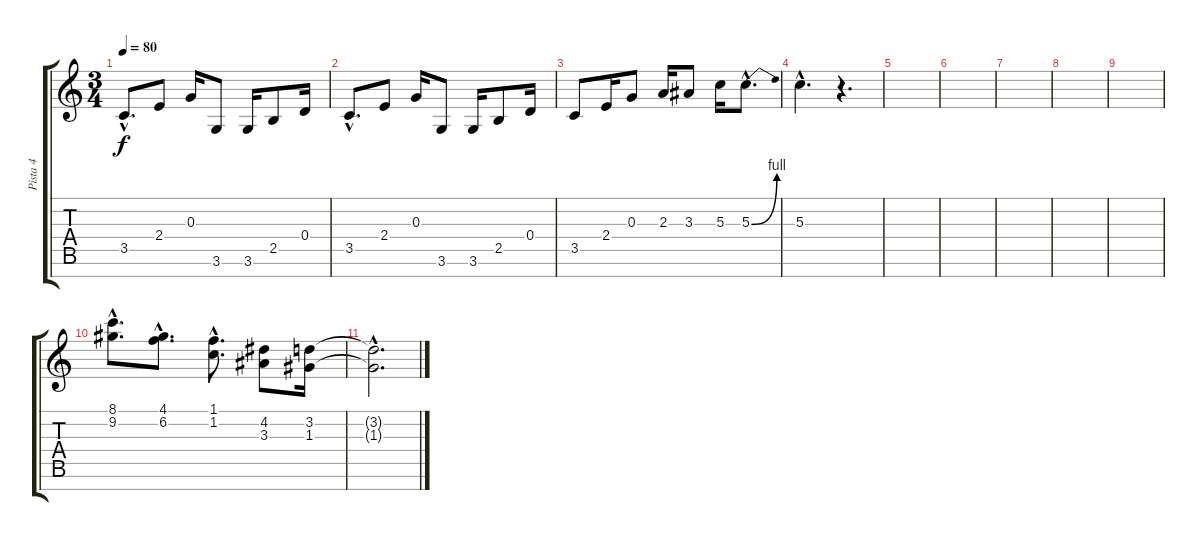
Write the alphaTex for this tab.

\track ("Pista 4" "Pista 4") {instrument distortionguitar}
\staff {score tabs}
\tuning (E4 B3 G3 D3 A2 E2 B1) {hide}
\ts (3 4)
\tempo 80
\clef g2
\ks c
3.5{hac}.8{d dy f} 2.4.8 0.3.16 3.6.8 3.6.16 2.5.8 0.4.16 |
3.5{hac}.8{d} 2.4.8 0.3.16 3.6.8 3.6.16 2.5.8 0.4.16 |
3.5.8 2.4.16 0.3.8 2.3.16 3.3.8 5.3.16 5.3{be (bend 0 0 60 4) hac}.8{d} |
5.3{hac}.4{d} r.4{d} |
|
|
|
|
|
(8.1{hac} 9.2{hac}).8{d} (4.1{hac} 6.2{hac}).8{d} (1.1{hac} 1.2{hac}).8{d} (4.2 3.3).8 (3.2 1.3).16 |
(3.2{hac t} 1.3{hac t}).2{d}
